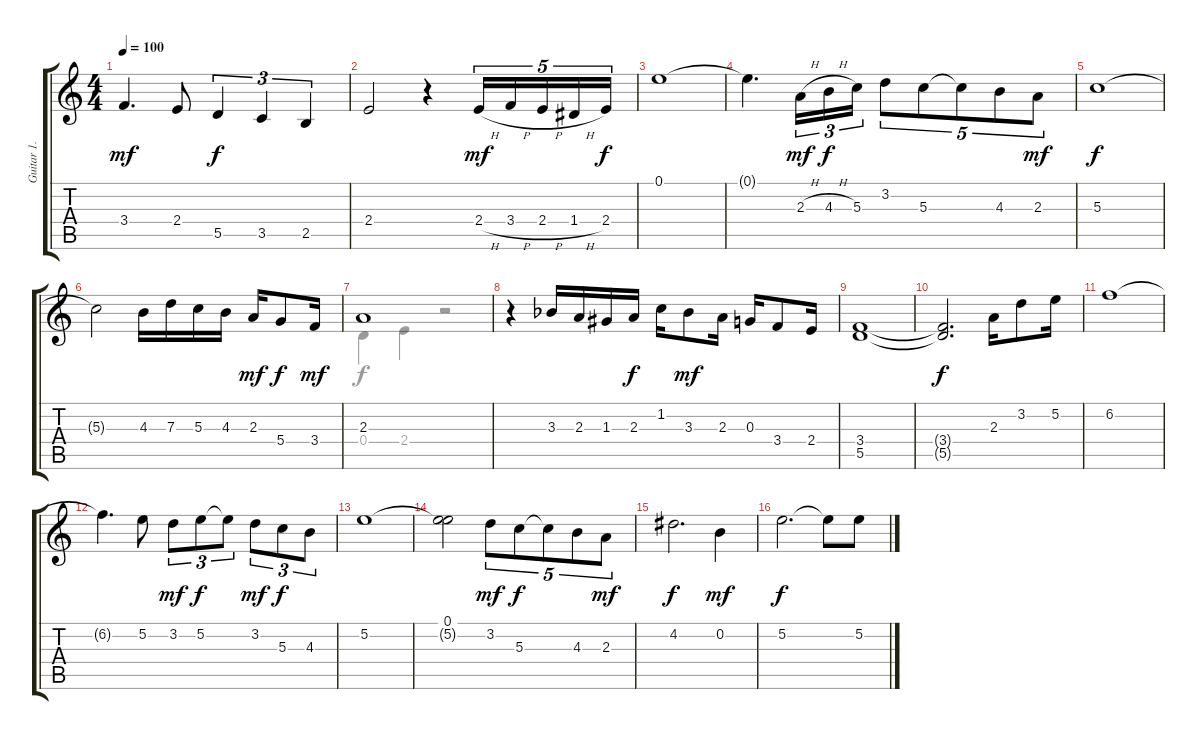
\track ("Guitar 1." "Guitar 1.") {instrument acousticguitarnylon}
\staff {score tabs}
\tuning (E4 B3 G3 D3 A2 E2) {hide}
\voice
\ts (4 4)
\tempo 100
\clef g2
\ks c
3.4.4{d dy mf} 2.4.8 5.5.4{tu (3 2) dy f} 3.5.4{tu (3 2)} 2.5.4{tu (3 2)} |
2.4.2 r.4 2.4{h}.16{tu (5 4) dy mf} 3.4{h}.16{tu (5 4)} 2.4{h}.16{tu (5 4)} 1.4{h}.16{tu (5 4)} 2.4.16{tu (5 4) dy f} |
0.1.1 |
0.1{t}.4{d} 2.3{h}.16{tu (3 2) dy mf} 4.3{h}.16{tu (3 2) dy f} 5.3.16{tu (3 2)} 3.2.8{tu (5 4)} 5.3.8{tu (5 4)} 5.3{t}.8{tu (5 4)} 4.3.8{tu (5 4)} 2.3.8{tu (5 4) dy mf} |
5.3.1{dy f} |
5.3{t}.2 4.3.16 7.3.16 5.3.16 4.3.16 2.3.16{dy mf} 5.4.8{dy f} 3.4.16{dy mf} |
2.3.1 |
r.4 3.3{acc b}.16 2.3.16 1.3.16 2.3.16{dy f} 1.2.16 3.3{acc b}.8{dy mf} 2.3.16 0.3.16 3.4.8 2.4.16 |
(3.4 5.5).1 |
(3.4{t} 5.5{t}).2{d dy f} 2.3.16 3.2.8 5.2.16 |
6.2.1 |
6.2{t}.4{d} 5.2.8 3.2.8{tu (3 2) dy mf} 5.2.8{tu (3 2) dy f} 5.2{t}.8{tu (3 2)} 3.2.8{tu (3 2) dy mf} 5.3.8{tu (3 2) dy f} 4.3.8{tu (3 2)} |
5.2.1 |
(0.1 5.2{t}).2 3.2.8{tu (5 4) dy mf} 5.3.8{tu (5 4) dy f} 5.3{t}.8{tu (5 4)} 4.3.8{tu (5 4)} 2.3.8{tu (5 4) dy mf} |
4.2.2{d dy f} 0.2.4{dy mf} |
5.2.2{d dy f} 5.2{t}.8 5.2.8
\voice
\clef g2
\ottava regular
\simile none
\ks c
|
|
|
|
|
|
0.4.4 2.4.4 r.2 |
|
|
|
|
|
|
|
|
